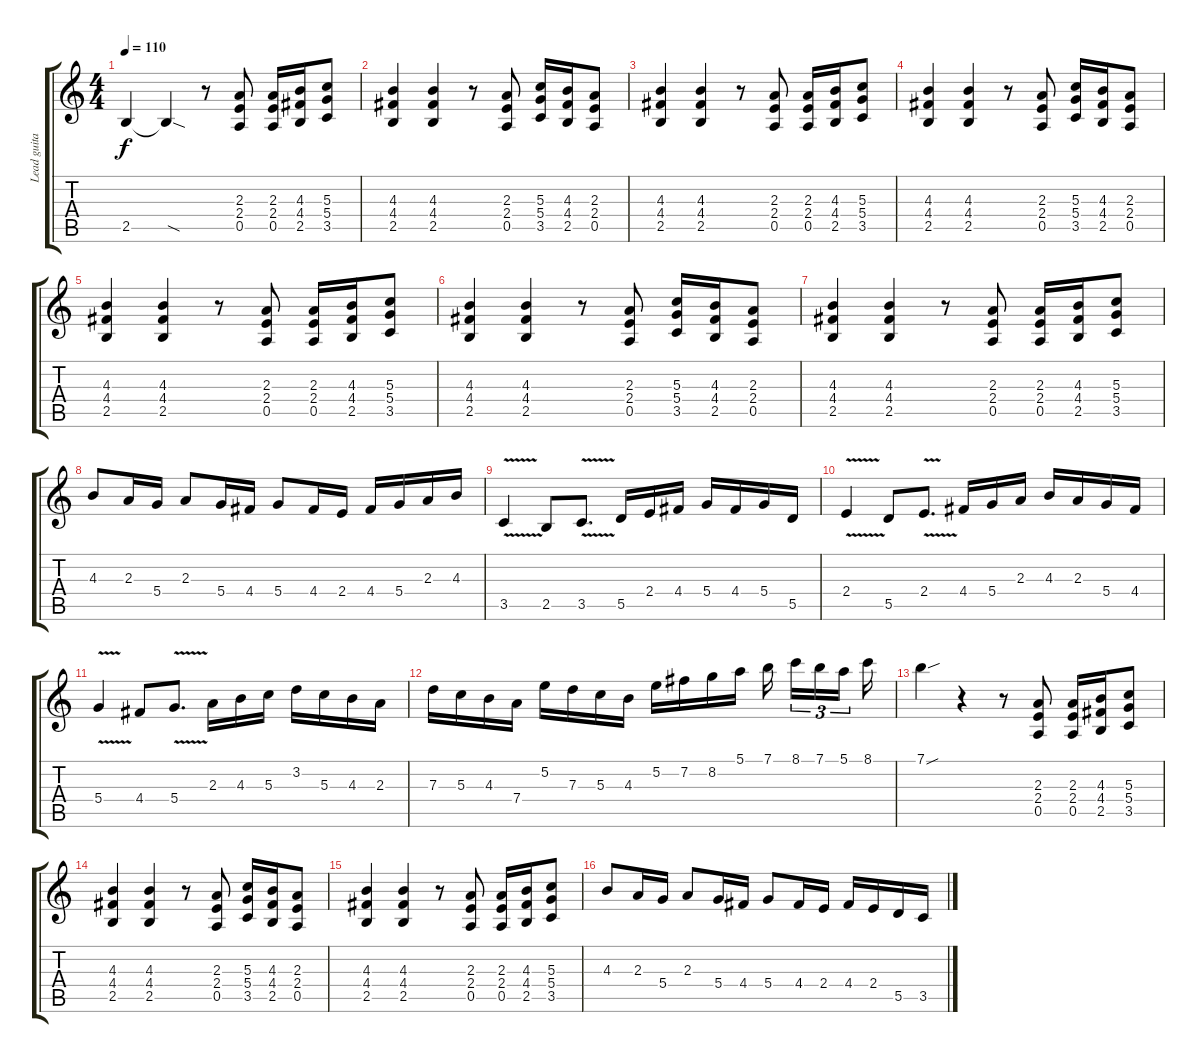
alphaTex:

\track ("Lead guitar" "Lead guita") {instrument overdrivenguitar}
\staff {score tabs}
\tuning (E4 B3 G3 D3 A2 E2) {hide}
\ts (4 4)
\tempo 110
\clef g2
\ks c
2.5.4{dy f} 2.5{sod t}.4 r.8 (2.3 2.4 0.5).8 (2.3 2.4 0.5).16 (4.3 4.4 2.5).16 (5.3 5.4 3.5).8 |
(4.3 4.4 2.5).4 (4.3 4.4 2.5).4 r.8 (2.3 2.4 0.5).8 (5.3 5.4 3.5).16 (4.3 4.4 2.5).16 (2.3 2.4 0.5).8 |
(4.3 4.4 2.5).4 (4.3 4.4 2.5).4 r.8 (2.3 2.4 0.5).8 (2.3 2.4 0.5).16 (4.3 4.4 2.5).16 (5.3 5.4 3.5).8 |
(4.3 4.4 2.5).4 (4.3 4.4 2.5).4 r.8 (2.3 2.4 0.5).8 (5.3 5.4 3.5).16 (4.3 4.4 2.5).16 (2.3 2.4 0.5).8 |
(4.3 4.4 2.5).4 (4.3 4.4 2.5).4 r.8 (2.3 2.4 0.5).8 (2.3 2.4 0.5).16 (4.3 4.4 2.5).16 (5.3 5.4 3.5).8 |
(4.3 4.4 2.5).4 (4.3 4.4 2.5).4 r.8 (2.3 2.4 0.5).8 (5.3 5.4 3.5).16 (4.3 4.4 2.5).16 (2.3 2.4 0.5).8 |
(4.3 4.4 2.5).4 (4.3 4.4 2.5).4 r.8 (2.3 2.4 0.5).8 (2.3 2.4 0.5).16 (4.3 4.4 2.5).16 (5.3 5.4 3.5).8 |
4.3.8 2.3.16 5.4.16 2.3.8 5.4.16 4.4.16 5.4.8 4.4.16 2.4.16 4.4.16 5.4.16 2.3.16 4.3.16 |
3.5{v}.4 2.5.8 3.5{v}.8{d} 5.5.16 2.4.16 4.4.16 5.4.16 4.4.16 5.4.16 5.5.16 |
2.4{v}.4 5.5.8 2.4{v}.8{d} 4.4.16 5.4.16 2.3.16 4.3.16 2.3.16 5.4.16 4.4.16 |
5.4{v}.4 4.4.8 5.4{v}.8{d} 2.3.16 4.3.16 5.3.16 3.2.16 5.3.16 4.3.16 2.3.16 |
7.3.16 5.3.16 4.3.16 7.4.16 5.2.16 7.3.16 5.3.16 4.3.16 5.2.16 7.2.16 8.2.16 5.1.16 7.1.16{beam splitsecondary} 8.1.16{tu (3 2)} 7.1.16{tu (3 2)} 5.1.16{tu (3 2) beam splitsecondary} 8.1.16 |
7.1{sou}.4 r.4 r.8 (2.3 2.4 0.5).8 (2.3 2.4 0.5).16 (4.3 4.4 2.5).16 (5.3 5.4 3.5).8 |
(4.3 4.4 2.5).4 (4.3 4.4 2.5).4 r.8 (2.3 2.4 0.5).8 (5.3 5.4 3.5).16 (4.3 4.4 2.5).16 (2.3 2.4 0.5).8 |
(4.3 4.4 2.5).4 (4.3 4.4 2.5).4 r.8 (2.3 2.4 0.5).8 (2.3 2.4 0.5).16 (4.3 4.4 2.5).16 (5.3 5.4 3.5).8 |
4.3.8 2.3.16 5.4.16 2.3.8 5.4.16 4.4.16 5.4.8 4.4.16 2.4.16 4.4.16 2.4.16 5.5.16 3.5.16
